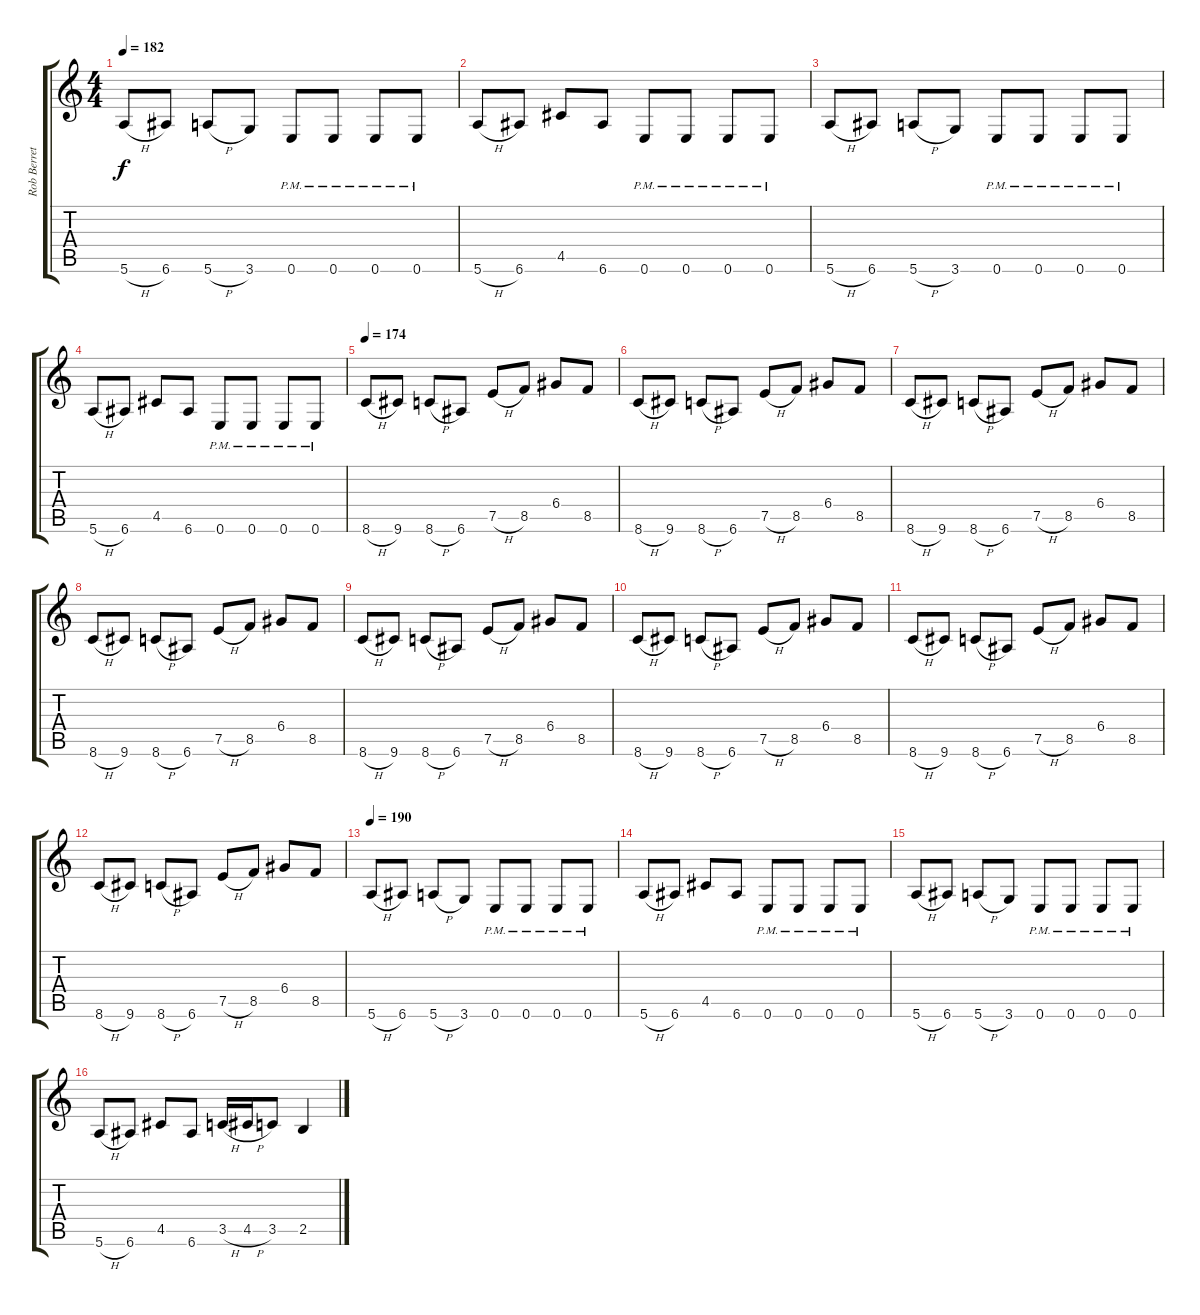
\track ("Rob Berrett" "Rob Berret") {instrument distortionguitar}
\staff {score tabs}
\tuning (E4 B3 G3 D3 A2 E2) {hide}
\ts (4 4)
\tempo 182
\clef g2
\ks c
5.6{h}.8{dy f} 6.6.8 5.6{h}.8 3.6.8 0.6{pm}.8 0.6{pm}.8 0.6{pm}.8 0.6{pm}.8 |
5.6{h}.8 6.6.8 4.5.8 6.6.8 0.6{pm}.8 0.6{pm}.8 0.6{pm}.8 0.6{pm}.8 |
5.6{h}.8 6.6.8 5.6{h}.8 3.6.8 0.6{pm}.8 0.6{pm}.8 0.6{pm}.8 0.6{pm}.8 |
5.6{h}.8 6.6.8 4.5.8 6.6.8 0.6{pm}.8 0.6{pm}.8 0.6{pm}.8 0.6{pm}.8 |
\tempo 174
8.6{h}.8 9.6.8 8.6{h}.8 6.6.8 7.5{h}.8 8.5.8 6.4.8 8.5.8 |
8.6{h}.8 9.6.8 8.6{h}.8 6.6.8 7.5{h}.8 8.5.8 6.4.8 8.5.8 |
8.6{h}.8 9.6.8 8.6{h}.8 6.6.8 7.5{h}.8 8.5.8 6.4.8 8.5.8 |
8.6{h}.8 9.6.8 8.6{h}.8 6.6.8 7.5{h}.8 8.5.8 6.4.8 8.5.8 |
8.6{h}.8 9.6.8 8.6{h}.8 6.6.8 7.5{h}.8 8.5.8 6.4.8 8.5.8 |
8.6{h}.8 9.6.8 8.6{h}.8 6.6.8 7.5{h}.8 8.5.8 6.4.8 8.5.8 |
8.6{h}.8 9.6.8 8.6{h}.8 6.6.8 7.5{h}.8 8.5.8 6.4.8 8.5.8 |
8.6{h}.8 9.6.8 8.6{h}.8 6.6.8 7.5{h}.8 8.5.8 6.4.8 8.5.8 |
\tempo 190
5.6{h}.8 6.6.8 5.6{h}.8 3.6.8 0.6{pm}.8 0.6{pm}.8 0.6{pm}.8 0.6{pm}.8 |
5.6{h}.8 6.6.8 4.5.8 6.6.8 0.6{pm}.8 0.6{pm}.8 0.6{pm}.8 0.6{pm}.8 |
5.6{h}.8 6.6.8 5.6{h}.8 3.6.8 0.6{pm}.8 0.6{pm}.8 0.6{pm}.8 0.6{pm}.8 |
5.6{h}.8 6.6.8 4.5.8 6.6.8 3.5{h}.16 4.5{h}.16 3.5.8 2.5.4
